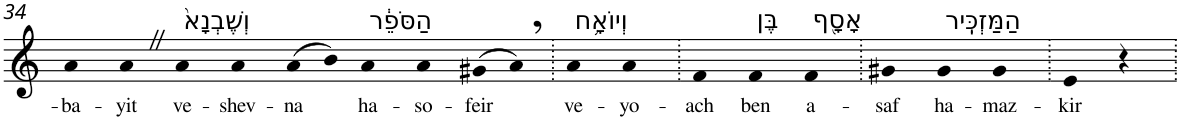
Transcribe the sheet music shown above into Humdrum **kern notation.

**kern	**text
*part1	*part1
*staff1	*staff1
*I"Piano	*
*I'Pno	*
!!LO:PB:g=z
*clefG2	*
*k[]	*
=34	=34
!	!LO:LY:b
4a	-ba-
!	!LO:LY:b
4aZ	-yit
!LO:TX:a:t=וְשֶׁבְנָא֙	!
!	!LO:LY:b
4a	ve-
!	!LO:LY:b
4a	-shev-
!	!LO:LY:b
(8a	-na
8b)	.
!LO:TX:a:t=הַסֹּפֵ֔ר	!
!	!LO:LY:b
4a	ha-
!	!LO:LY:b
4a	-so-
!	!LO:LY:b
(>8g#X	-feir
8a,)	.
=35.	=35.
!LO:TX:a:t=וְיוֹאָ֥ח	!
!	!LO:LY:b
4a	ve-
!	!LO:LY:b
4a	-yo-
=36.	=36.
!	!LO:LY:b
4f	-ach
!LO:TX:a:t=בֶּן	!
!	!LO:LY:b
4f	ben
!LO:TX:a:t=אָסָ֖ף	!
!	!LO:LY:b
4f	a-
=37.	=37.
!	!LO:LY:b
4g#X	-saf
!LO:TX:a:t=הַמַּזְכִּֽיר	!
!	!LO:LY:b
4g#	ha-
!	!LO:LY:b
4g#	-maz-
=38.	=38.
!	!LO:LY:b
4e	-kir
4r	.
=.	=.
*-	*-
